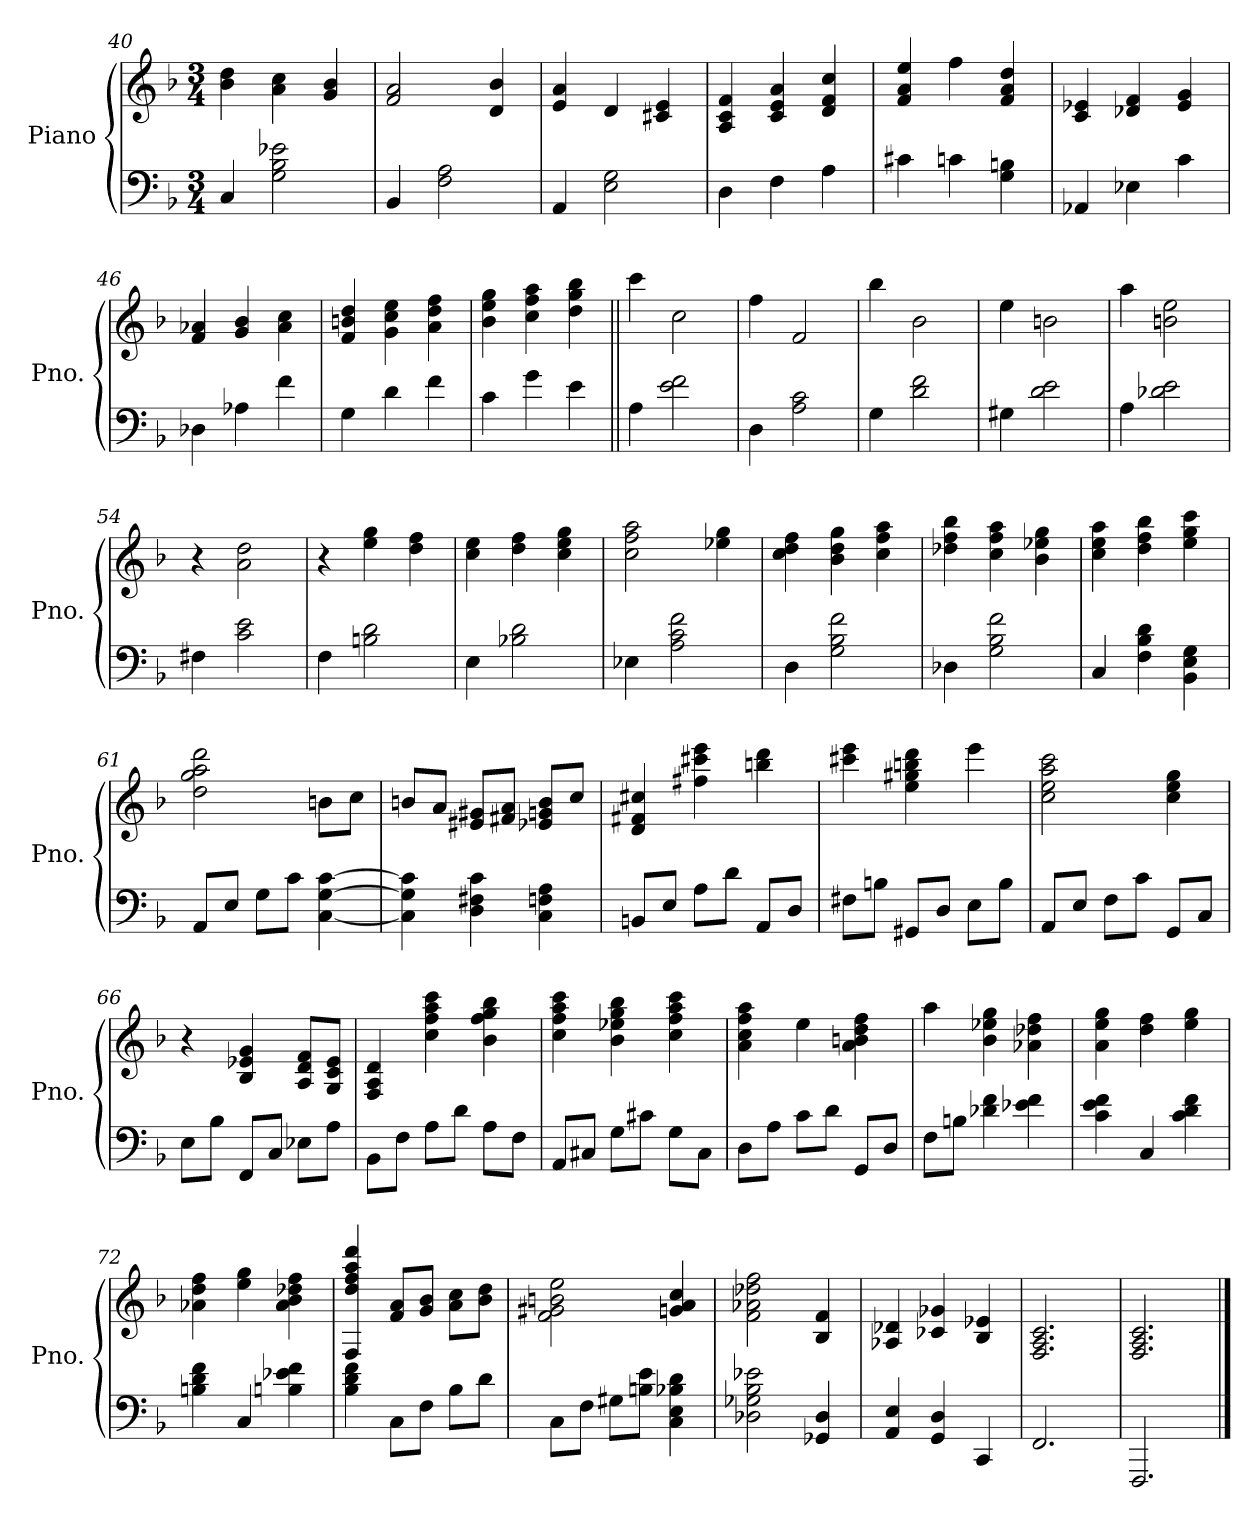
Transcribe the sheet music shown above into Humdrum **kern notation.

**kern	**kern
*part1	*part1
*staff2	*staff1
*I"Piano	*
*I'Pno.	*
*clefF4	*clefG2
*k[b-]	*k[b-]
*M3/4	*M3/4
=40	=40
4C/	4b-\ 4dd\
2G\ 2B-\ 2e-X\	4a\ 4cc\
.	4g/ 4b-/
=41	=41
4BB-/	2f/ 2a/
2F\ 2A\	.
.	4d/ 4b-/
=42	=42
4AA/	4e/ 4a/
2E\ 2G\	4d/
.	4c#X/ 4e/
=43	=43
4D\	4A/ 4c/ 4f/
4F\	4c/ 4e/ 4a/
4A\	4d/ 4f/ 4cc/
=44	=44
4c#X\	4f/ 4a/ 4ee/
4cn\	4ff\
4G\ 4Bn\	4f/ 4a/ 4dd/
=45	=45
4AA-X/	4c/ 4e-X/
4E-X\	4d-X/ 4f/
4c\	4e-/ 4g/
=46	=46
4D-X\	4f/ 4a-X/
4A-X\	4g/ 4b-/
4f\	4a-\ 4cc\
=47	=47
4G\	4f/ 4bn/ 4dd/
4d\	4g\ 4cc\ 4ee\
4f\	4a\ 4dd\ 4ff\
!!LO:PB:g=z
=48	=48
4c\	4b-\ 4ee\ 4gg\
4g\	4cc\ 4ff\ 4aa\
4e\	4dd\ 4gg\ 4bb-\
=49||	=49||
4A\	4ccc\
2e\ 2f\	2cc\
=50	=50
4D\	4ff\
2A\ 2c\	2f/
=51	=51
4G\	4bb-\
2d\ 2f\	2b-\
=52	=52
4G#X\	4ee\
2d\ 2e\	2bn\
=53	=53
4A\	4aa\
2d-X\ 2e\	2bn\ 2ee\
=54	=54
4F#X\	4r
2c\ 2e\	2a\ 2dd\
=55	=55
4F\	4r
2Bn\ 2d\	4ee\ 4gg\
.	4dd\ 4ff\
=56	=56
4E\	4cc\ 4ee\
2B-X\ 2d\	4dd\ 4ff\
.	4cc\ 4ee\ 4gg\
=57	=57
4E-X\	2cc\ 2ff\ 2aa\
2A\ 2c\ 2f\	.
.	4ee-X\ 4gg\
!!LO:LB:g=z
=58	=58
4D\	4cc\ 4dd\ 4ff\
2G\ 2B-\ 2f\	4b-\ 4dd\ 4gg\
.	4cc\ 4ff\ 4aa\
=59	=59
4D-X\	4dd-X\ 4ff\ 4bb-\
2G\ 2B-\ 2f\	4cc\ 4ff\ 4aa\
.	4b-\ 4ee-X\ 4gg\
=60	=60
4C/	4cc\ 4ee\ 4aa\
4F\ 4B-\ 4d\	4dd\ 4ff\ 4bb-\
4BB-\ 4E\ 4G\	4ee\ 4gg\ 4ccc\
=61	=61
8AA/L	2dd\ 2gg\ 2aa\ 2ddd\
8E/J	.
8G\L	.
8c\J	.
[4C\ [4G\ [4c\	8bn\L
.	8cc\J
=62	=62
4C\] 4G\] 4c\]	8bn/L
.	8a/J
4D\ 4F#X\ 4c\	8e#X/ 8g#X/L
.	8f#X/ 8a/J
4C\ 4Fn\ 4A\	8e-X/ 8gn/ 8b/L
.	8cc/J
=63	=63
8BBn/L	4d/ 4f#X/ 4cc#X/
8E/J	.
8A\L	4ff#X\ 4ccc#X\ 4eee\
8d\J	.
8AA/L	4bbn\ 4ddd\
8D/J	.
!!LO:LB:g=z
=64	=64
8F#X\L	4ccc#X\ 4eee\
8Bn\J	.
8GG#X/L	4ee\ 4gg#X\ 4bbn\ 4ddd\
8D/J	.
8E\L	4eee\
8B\J	.
=65	=65
8AA/L	2cc\ 2ee\ 2aa\ 2ccc\
8E/J	.
8F\L	.
8c\J	.
8GG/L	4cc\ 4ee\ 4gg\
8C/J	.
=66	=66
8E\L	4r
8B-\J	.
8FF/L	4B-/ 4e-X/ 4g/
8C/J	.
8E-X\L	8A/ 8d/ 8f/L
8A\J	8G/ 8c/ 8e-/J
=67	=67
8BB-\L	4F/ 4A/ 4d/
8F\J	.
8A\L	4cc\ 4ff\ 4aa\ 4ccc\
8d\J	.
8A\L	4b-\ 4ff\ 4gg\ 4bb-\
8F\J	.
=68	=68
8AA/L	4cc\ 4ff\ 4aa\ 4ccc\
8C#X/J	.
8G\L	4b-\ 4ee-X\ 4gg\ 4bb-\
8c#X\J	.
8G\L	4cc\ 4ff\ 4aa\ 4ccc\
8C#\J	.
!!LO:LB:g=z
=69	=69
8D\L	4a\ 4cc\ 4ff\ 4aa\
8A\J	.
8c\L	4ee\
8d\J	.
8GG/L	4a\ 4bn\ 4dd\ 4ff\
8D/J	.
=70	=70
8F\L	4aa\
8Bn\J	.
4d-X\ 4f\	4b-\ 4ee-X\ 4gg\
4e-X\ 4f\	4a-X\ 4dd-X\ 4ff\
=71	=71
4c\ 4e\ 4f\	4a\ 4ee\ 4gg\
4C/	4dd\ 4ff\
4c\ 4d\ 4f\	4ee\ 4gg\
=72	=72
4Bn\ 4d\ 4f\	4a-X\ 4dd\ 4ff\
4C/	4ee\ 4gg\
4Bn\ 4e-X\ 4f\	4a-\ 4b-\ 4dd-X\ 4ff\
=73	=73
4B-\ 4d\ 4f\	4F/ 4dd/ 4ff/ 4aa/ 4ddd/
8C\L	8f/ 8a/L
8F\J	8g/ 8b-/J
8B-\L	8a\ 8cc\L
8d\J	8b-\ 8dd\J
=74	=74
8C\L	2f\ 2g#X\ 2bn\ 2ee\
8F\J	.
8G#X\L	.
8Bn\ 8e\J	.
4C\ 4E\ 4B-X\ 4d\	4gn/ 4a/ 4cc/
!!LO:LB:g=z
=75	=75
2D-X\ 2G-X\ 2B-\ 2e-X\	2f\ 2a-X\ 2dd-X\ 2ff\
4GG-X/ 4D-/	4B-/ 4f/
=76	=76
4AA/ 4E/	4A-X/ 4d-X/
4GG/ 4D/	4c-X/ 4g-X/
4CC/	4B-/ 4e-X/
=77	=77
2.FF/	2.F/ 2.A/ 2.c/
=78	=78
2.FFF/	2.F/ 2.A/ 2.c/
==	==
*-	*-
